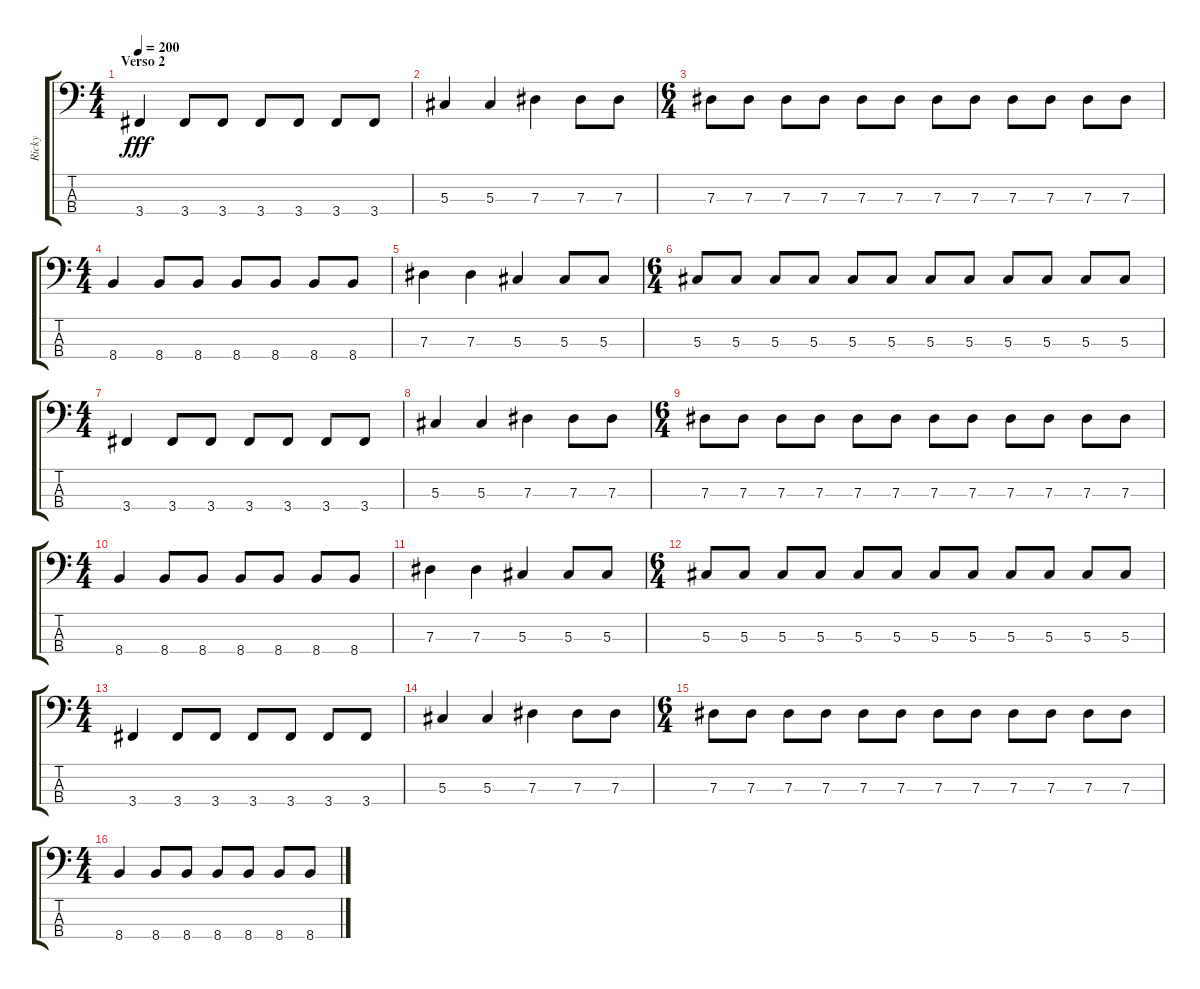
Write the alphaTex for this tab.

\track ("Ricky" "Ricky") {instrument electricbasspick}
\staff {score tabs}
\tuning (Gb2 Db2 Ab1 Eb1) {hide}
\ts (4 4)
\section ("" "Verso 2")
\tempo 200
\clef f4
\ks c
3.4.4{dy fff} 3.4.8 3.4.8 3.4.8 3.4.8 3.4.8 3.4.8 |
5.3.4 5.3.4 7.3.4 7.3.8 7.3.8 |
\ts (6 4)
7.3.8 7.3.8 7.3.8 7.3.8 7.3.8 7.3.8 7.3.8 7.3.8 7.3.8 7.3.8 7.3.8 7.3.8 |
\ts (4 4)
8.4.4 8.4.8 8.4.8 8.4.8 8.4.8 8.4.8 8.4.8 |
7.3.4 7.3.4 5.3.4 5.3.8 5.3.8 |
\ts (6 4)
5.3.8 5.3.8 5.3.8 5.3.8 5.3.8 5.3.8 5.3.8 5.3.8 5.3.8 5.3.8 5.3.8 5.3.8 |
\ts (4 4)
3.4.4 3.4.8 3.4.8 3.4.8 3.4.8 3.4.8 3.4.8 |
5.3.4 5.3.4 7.3.4 7.3.8 7.3.8 |
\ts (6 4)
7.3.8 7.3.8 7.3.8 7.3.8 7.3.8 7.3.8 7.3.8 7.3.8 7.3.8 7.3.8 7.3.8 7.3.8 |
\ts (4 4)
8.4.4 8.4.8 8.4.8 8.4.8 8.4.8 8.4.8 8.4.8 |
7.3.4 7.3.4 5.3.4 5.3.8 5.3.8 |
\ts (6 4)
5.3.8 5.3.8 5.3.8 5.3.8 5.3.8 5.3.8 5.3.8 5.3.8 5.3.8 5.3.8 5.3.8 5.3.8 |
\ts (4 4)
3.4.4 3.4.8 3.4.8 3.4.8 3.4.8 3.4.8 3.4.8 |
5.3.4 5.3.4 7.3.4 7.3.8 7.3.8 |
\ts (6 4)
7.3.8 7.3.8 7.3.8 7.3.8 7.3.8 7.3.8 7.3.8 7.3.8 7.3.8 7.3.8 7.3.8 7.3.8 |
\ts (4 4)
8.4.4 8.4.8 8.4.8 8.4.8 8.4.8 8.4.8 8.4.8
